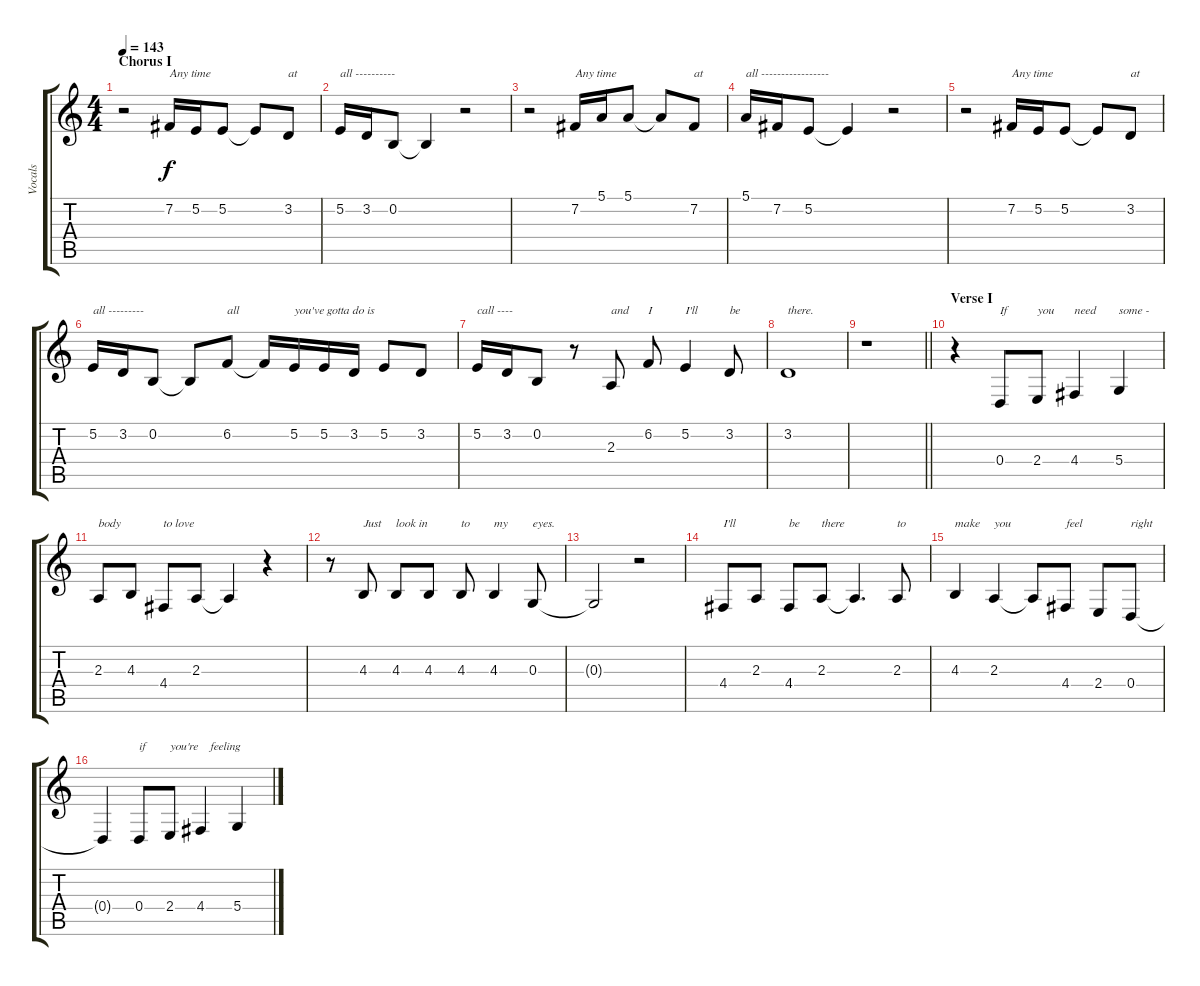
\track ("Vocals" "Vocals") {instrument tenorsax}
\staff {score tabs}
\tuning (E4 B3 G3 D3 A2 E2) {hide}
\ts (4 4)
\section ("" "Chorus I")
\tempo 143
\clef g2
\ks c
r.2{dy f instrument tenorsax} 7.2.16{txt "Any time"} 5.2.16 5.2.8 5.2{t}.8 3.2.8{txt "at"} |
5.2.16{txt "all ----------"} 3.2.16 0.2.8 0.2{t}.4 r.2 |
r.2 7.2.16{txt "Any time"} 5.1.16 5.1.8 5.1{t}.8 7.2.8{txt "at"} |
5.1.16{txt "all -----------------"} 7.2.16 5.2.8 5.2{t}.4 r.2 |
r.2 7.2.16{txt "Any time"} 5.2.16 5.2.8 5.2{t}.8 3.2.8{txt "at"} |
5.2.16{txt "all ---------"} 3.2.16 0.2.8 0.2{t}.8 6.2.8{txt "all"} 6.2{t}.16 5.2.16{txt "you've gotta do is"} 5.2.16 3.2.16 5.2.8 3.2.8 |
5.2.16{txt "call ----"} 3.2.16 0.2.8 r.8 2.3.8{txt "and"} 6.2.8{txt "I"} 5.2.4{txt "I'll"} 3.2.8{txt "be"} |
3.2.1{txt "there."} |
\barLineRight lightlight
r.1 |
\section ("" "Verse I")
r.4 0.4.8{txt "If"} 2.4.8{txt "you"} 4.4.4{txt "need"} 5.4.4{txt "some -"} |
2.3.8{txt "body"} 4.3.8 4.4.8{txt "to love"} 2.3.8 2.3{t}.4 r.4 |
r.8 4.3.8{txt "Just"} 4.3.8{txt "look in"} 4.3.8 4.3.8{txt "to"} 4.3.4{txt "my"} 0.3.8{txt "eyes."} |
0.3{t}.2 r.2 |
4.4.8{txt "I'll"} 2.3.8 4.4.8{txt "be"} 2.3.8{txt "there"} 2.3{t}.4{d} 2.3.8{txt "to"} |
4.3.4{txt "make"} 2.3.4{txt "you"} 2.3{t}.8 4.4.8{txt "feel"} 2.4.8 0.4.8{txt "right"} |
0.4{t}.4 0.4.8{txt "if"} 2.4.8{txt "you're"} 4.4.4{txt "   feeling"} 5.4.4
